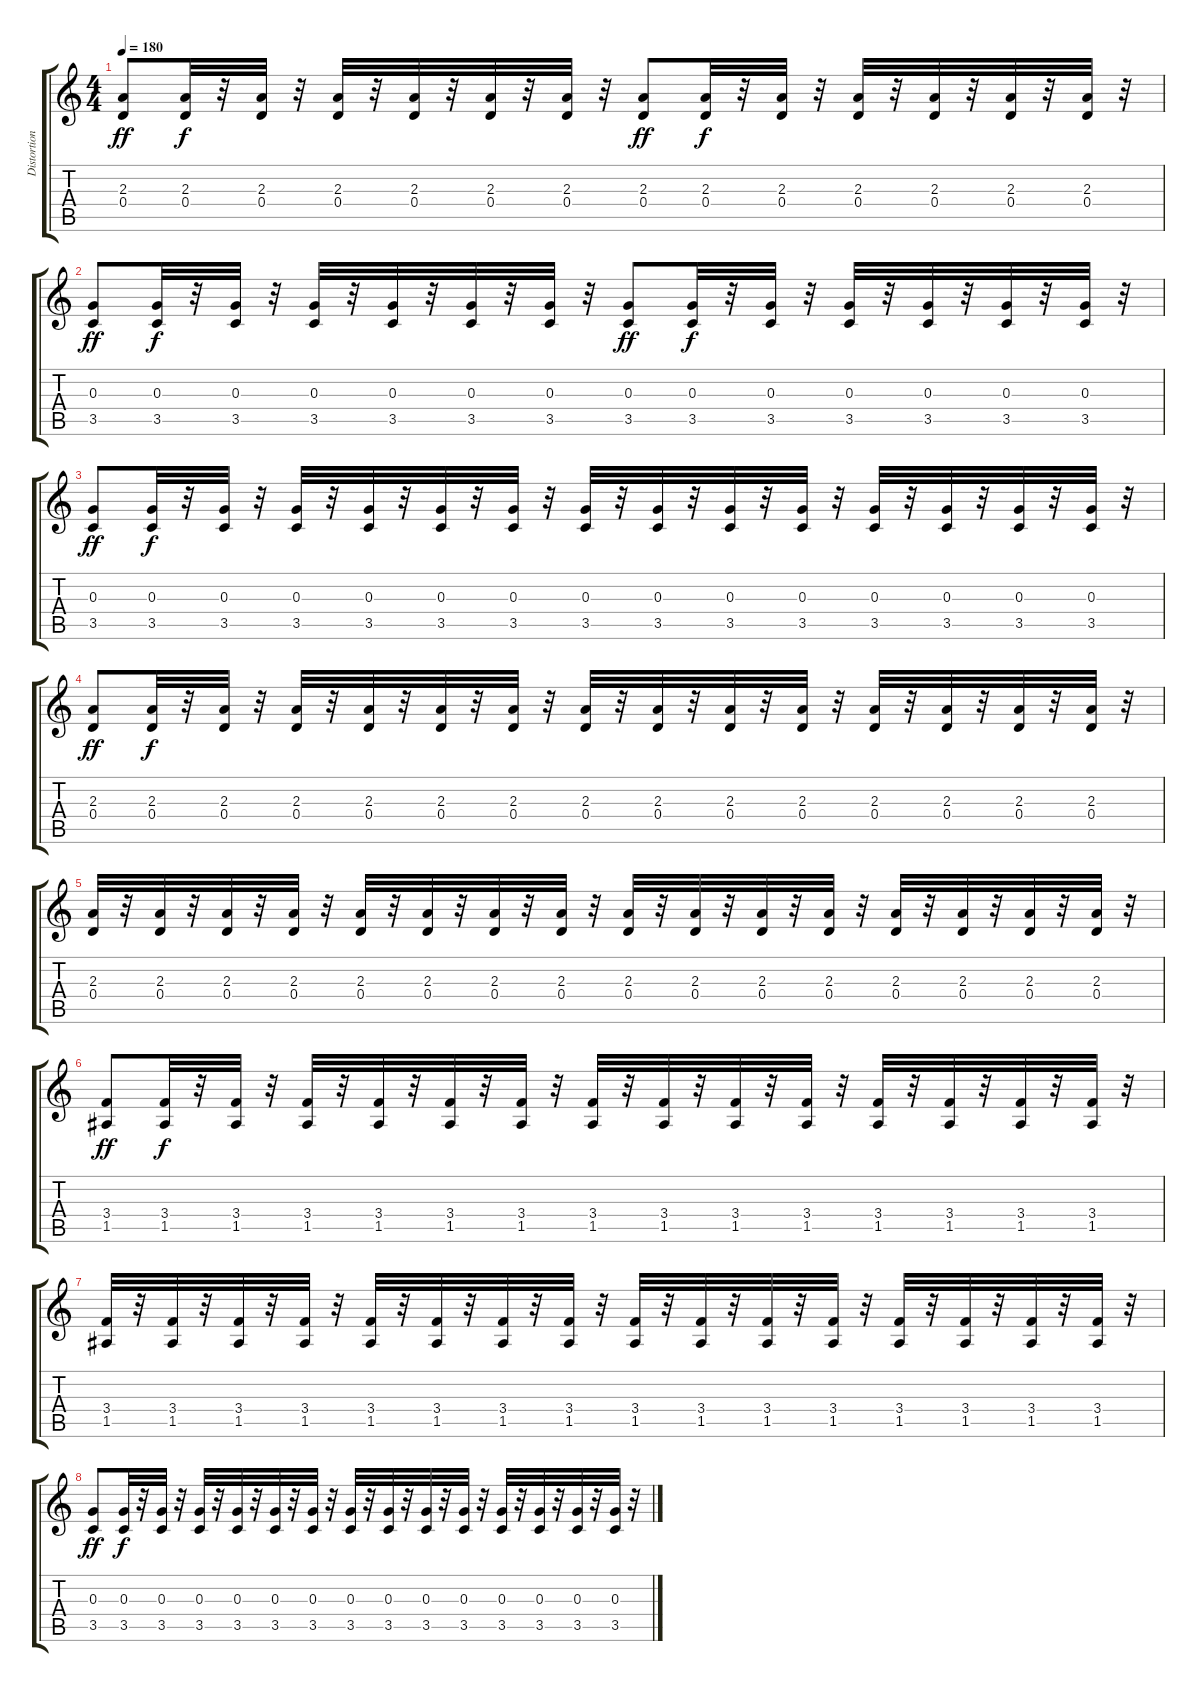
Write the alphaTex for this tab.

\track ("Distortion Guitar 2" "Distortion") {instrument distortionguitar}
\staff {score tabs}
\tuning (E4 B3 G3 D3 A2 E2) {hide}
\ts (4 4)
\tempo 180
\clef g2
\ks c
(2.3 0.4).8{dy ff} (2.3 0.4).32{dy f} r.32 (2.3 0.4).32 r.32 (2.3 0.4).32 r.32 (2.3 0.4).32 r.32 (2.3 0.4).32 r.32 (2.3 0.4).32 r.32 (2.3 0.4).8{dy ff} (2.3 0.4).32{dy f} r.32 (2.3 0.4).32 r.32 (2.3 0.4).32 r.32 (2.3 0.4).32 r.32 (2.3 0.4).32 r.32 (2.3 0.4).32 r.32 |
(0.3 3.5).8{dy ff} (0.3 3.5).32{dy f} r.32 (0.3 3.5).32 r.32 (0.3 3.5).32 r.32 (0.3 3.5).32 r.32 (0.3 3.5).32 r.32 (0.3 3.5).32 r.32 (0.3 3.5).8{dy ff} (0.3 3.5).32{dy f} r.32 (0.3 3.5).32 r.32 (0.3 3.5).32 r.32 (0.3 3.5).32 r.32 (0.3 3.5).32 r.32 (0.3 3.5).32 r.32 |
(0.3 3.5).8{dy ff} (0.3 3.5).32{dy f} r.32 (0.3 3.5).32 r.32 (0.3 3.5).32 r.32 (0.3 3.5).32 r.32 (0.3 3.5).32 r.32 (0.3 3.5).32 r.32 (0.3 3.5).32 r.32 (0.3 3.5).32 r.32 (0.3 3.5).32 r.32 (0.3 3.5).32 r.32 (0.3 3.5).32 r.32 (0.3 3.5).32 r.32 (0.3 3.5).32 r.32 (0.3 3.5).32 r.32 |
(2.3 0.4).8{dy ff} (2.3 0.4).32{dy f} r.32 (2.3 0.4).32 r.32 (2.3 0.4).32 r.32 (2.3 0.4).32 r.32 (2.3 0.4).32 r.32 (2.3 0.4).32 r.32 (2.3 0.4).32 r.32 (2.3 0.4).32 r.32 (2.3 0.4).32 r.32 (2.3 0.4).32 r.32 (2.3 0.4).32 r.32 (2.3 0.4).32 r.32 (2.3 0.4).32 r.32 (2.3 0.4).32 r.32 |
(2.3 0.4).32 r.32 (2.3 0.4).32 r.32 (2.3 0.4).32 r.32 (2.3 0.4).32 r.32 (2.3 0.4).32 r.32 (2.3 0.4).32 r.32 (2.3 0.4).32 r.32 (2.3 0.4).32 r.32 (2.3 0.4).32 r.32 (2.3 0.4).32 r.32 (2.3 0.4).32 r.32 (2.3 0.4).32 r.32 (2.3 0.4).32 r.32 (2.3 0.4).32 r.32 (2.3 0.4).32 r.32 (2.3 0.4).32 r.32 |
(3.4 1.5).8{dy ff} (3.4 1.5).32{dy f} r.32 (3.4 1.5).32 r.32 (3.4 1.5).32 r.32 (3.4 1.5).32 r.32 (3.4 1.5).32 r.32 (3.4 1.5).32 r.32 (3.4 1.5).32 r.32 (3.4 1.5).32 r.32 (3.4 1.5).32 r.32 (3.4 1.5).32 r.32 (3.4 1.5).32 r.32 (3.4 1.5).32 r.32 (3.4 1.5).32 r.32 (3.4 1.5).32 r.32 |
(3.4 1.5).32 r.32 (3.4 1.5).32 r.32 (3.4 1.5).32 r.32 (3.4 1.5).32 r.32 (3.4 1.5).32 r.32 (3.4 1.5).32 r.32 (3.4 1.5).32 r.32 (3.4 1.5).32 r.32 (3.4 1.5).32 r.32 (3.4 1.5).32 r.32 (3.4 1.5).32 r.32 (3.4 1.5).32 r.32 (3.4 1.5).32 r.32 (3.4 1.5).32 r.32 (3.4 1.5).32 r.32 (3.4 1.5).32 r.32 |
(0.3 3.5).8{dy ff} (0.3 3.5).32{dy f} r.32 (0.3 3.5).32 r.32 (0.3 3.5).32 r.32 (0.3 3.5).32 r.32 (0.3 3.5).32 r.32 (0.3 3.5).32 r.32 (0.3 3.5).32 r.32 (0.3 3.5).32 r.32 (0.3 3.5).32 r.32 (0.3 3.5).32 r.32 (0.3 3.5).32 r.32 (0.3 3.5).32 r.32 (0.3 3.5).32 r.32 (0.3 3.5).32 r.32
